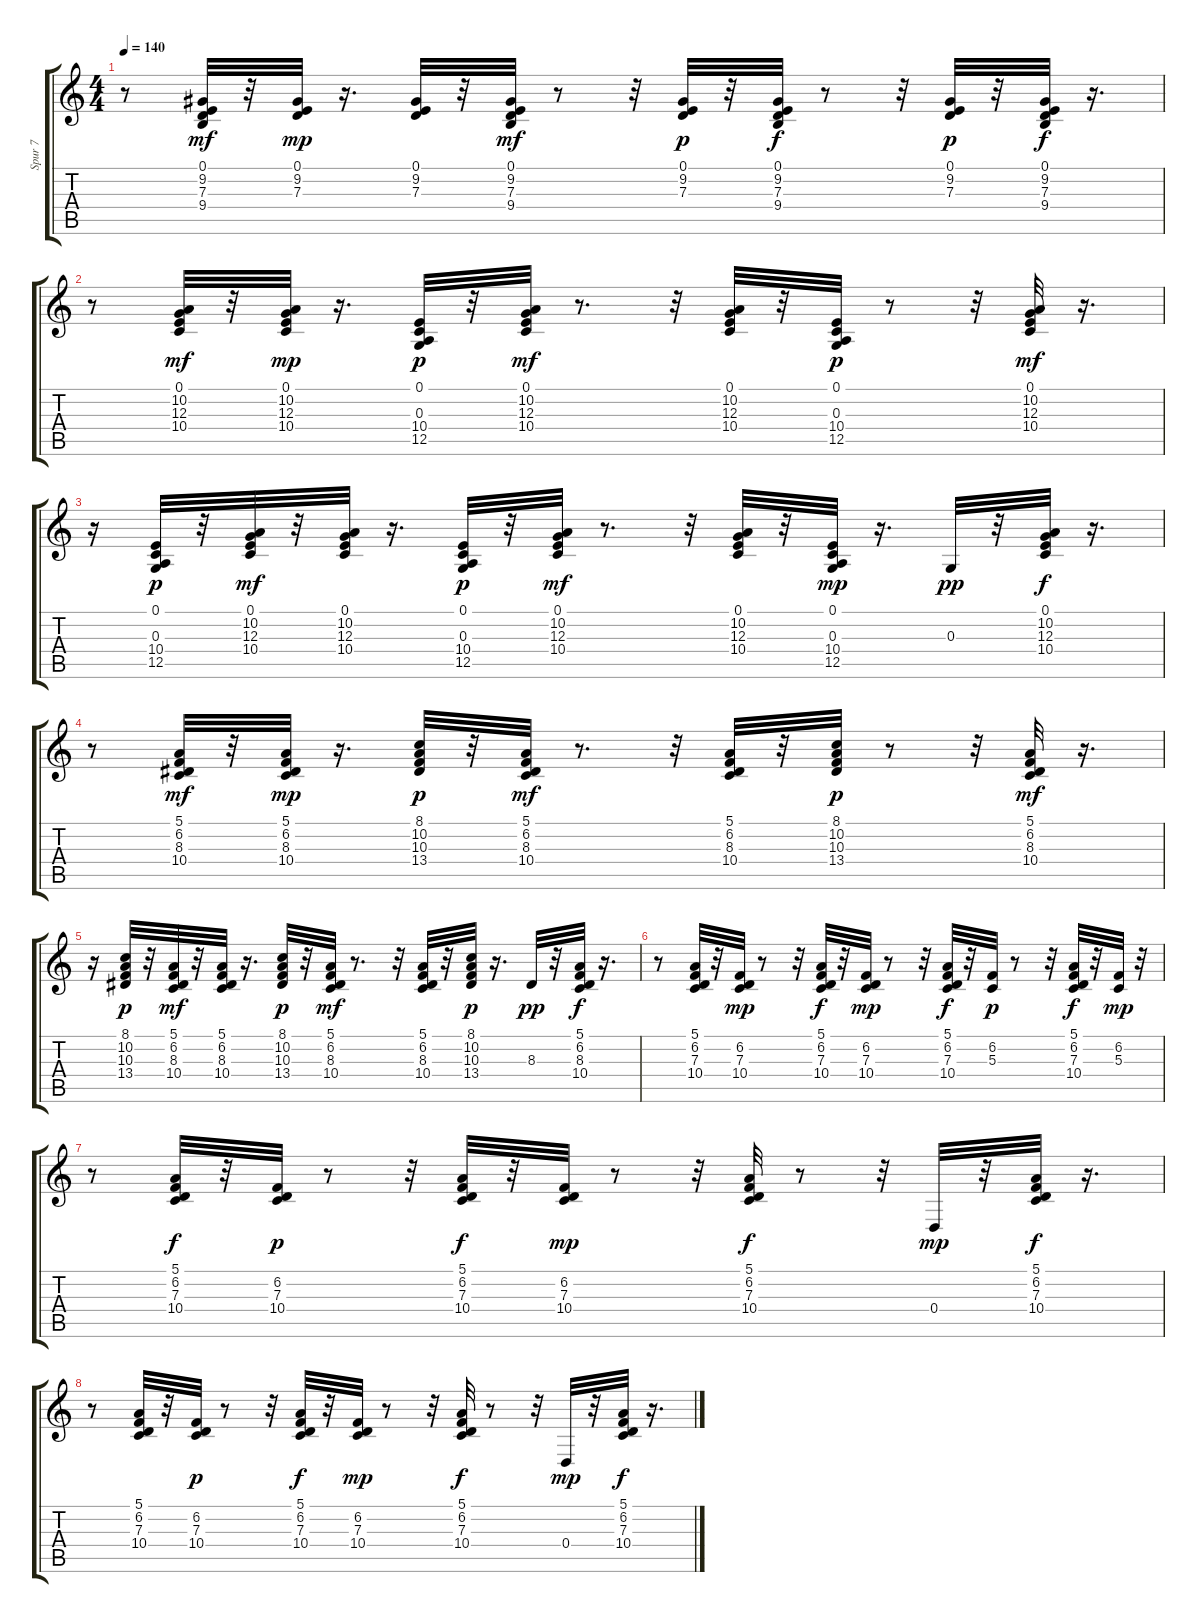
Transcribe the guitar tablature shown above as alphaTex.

\track ("Spur 7" "Spur 7") {instrument harpsichord}
\staff {score tabs}
\tuning (E4 B3 G3 D3 A2 E2) {hide}
\ts (4 4)
\tempo 140
\clef g2
\ks c
r.8{dy f} (0.1 9.2 7.3 9.4).32{dy mf} r.32 (0.1 9.2 7.3).32{dy mp} r.16{d} (0.1 9.2 7.3).32 r.32 (0.1 9.2 7.3 9.4).32{dy mf} r.8 r.32 (0.1 9.2 7.3).32{dy p} r.32 (0.1 9.2 7.3 9.4).32{dy f} r.8 r.32 (0.1 9.2 7.3).32{dy p} r.32 (0.1 9.2 7.3 9.4).32{dy f} r.16{d} |
r.8 (0.1 10.2 12.3 10.4).32{dy mf} r.32 (0.1 10.2 12.3 10.4).32{dy mp} r.16{d} (0.1 0.3 10.4 12.5).32{dy p} r.32 (0.1 10.2 12.3 10.4).32{dy mf} r.8{d} r.32 (0.1 10.2 12.3 10.4).32 r.32 (0.1 0.3 10.4 12.5).32{dy p} r.8 r.32 (0.1 10.2 12.3 10.4).32{dy mf} r.16{d} |
r.16 (0.1 0.3 10.4 12.5).32{dy p} r.32 (0.1 10.2 12.3 10.4).32{dy mf} r.32 (0.1 10.2 12.3 10.4).32 r.16{d} (0.1 0.3 10.4 12.5).32{dy p} r.32 (0.1 10.2 12.3 10.4).32{dy mf} r.8{d} r.32 (0.1 10.2 12.3 10.4).32 r.32 (0.1 0.3 10.4 12.5).32{dy mp} r.16{d} 0.3.32{dy pp} r.32 (0.1 10.2 12.3 10.4).32{dy f} r.16{d} |
r.8 (5.1 6.2 8.3 10.4).32{dy mf} r.32 (5.1 6.2 8.3 10.4).32{dy mp} r.16{d} (8.1 10.2 10.3 13.4).32{dy p} r.32 (5.1 6.2 8.3 10.4).32{dy mf} r.8{d} r.32 (5.1 6.2 8.3 10.4).32 r.32 (8.1 10.2 10.3 13.4).32{dy p} r.8 r.32 (5.1 6.2 8.3 10.4).32{dy mf} r.16{d} |
r.16 (8.1 10.2 10.3 13.4).32{dy p} r.32 (5.1 6.2 8.3 10.4).32{dy mf} r.32 (5.1 6.2 8.3 10.4).32 r.16{d} (8.1 10.2 10.3 13.4).32{dy p} r.32 (5.1 6.2 8.3 10.4).32{dy mf} r.8{d} r.32 (5.1 6.2 8.3 10.4).32 r.32 (8.1 10.2 10.3 13.4).32{dy p} r.16{d} 8.3.32{dy pp} r.32 (5.1 6.2 8.3 10.4).32{dy f} r.16{d} |
r.8 (5.1 6.2 7.3 10.4).32 r.32 (6.2 7.3 10.4).32{dy mp} r.8 r.32 (5.1 6.2 7.3 10.4).32{dy f} r.32 (6.2 7.3 10.4).32{dy mp} r.8 r.32 (5.1 6.2 7.3 10.4).32{dy f} r.32 (6.2 5.3).32{dy p} r.8 r.32 (5.1 6.2 7.3 10.4).32{dy f} r.32 (6.2 5.3).32{dy mp} r.32 |
r.8 (5.1 6.2 7.3 10.4).32{dy f} r.32 (6.2 7.3 10.4).32{dy p} r.8 r.32 (5.1 6.2 7.3 10.4).32{dy f} r.32 (6.2 7.3 10.4).32{dy mp} r.8 r.32 (5.1 6.2 7.3 10.4).32{dy f} r.8 r.32 0.4.32{dy mp} r.32 (5.1 6.2 7.3 10.4).32{dy f} r.16{d} |
r.8 (5.1 6.2 7.3 10.4).32 r.32 (6.2 7.3 10.4).32{dy p} r.8 r.32 (5.1 6.2 7.3 10.4).32{dy f} r.32 (6.2 7.3 10.4).32{dy mp} r.8 r.32 (5.1 6.2 7.3 10.4).32{dy f} r.8 r.32 0.4.32{dy mp} r.32 (5.1 6.2 7.3 10.4).32{dy f} r.16{d}
